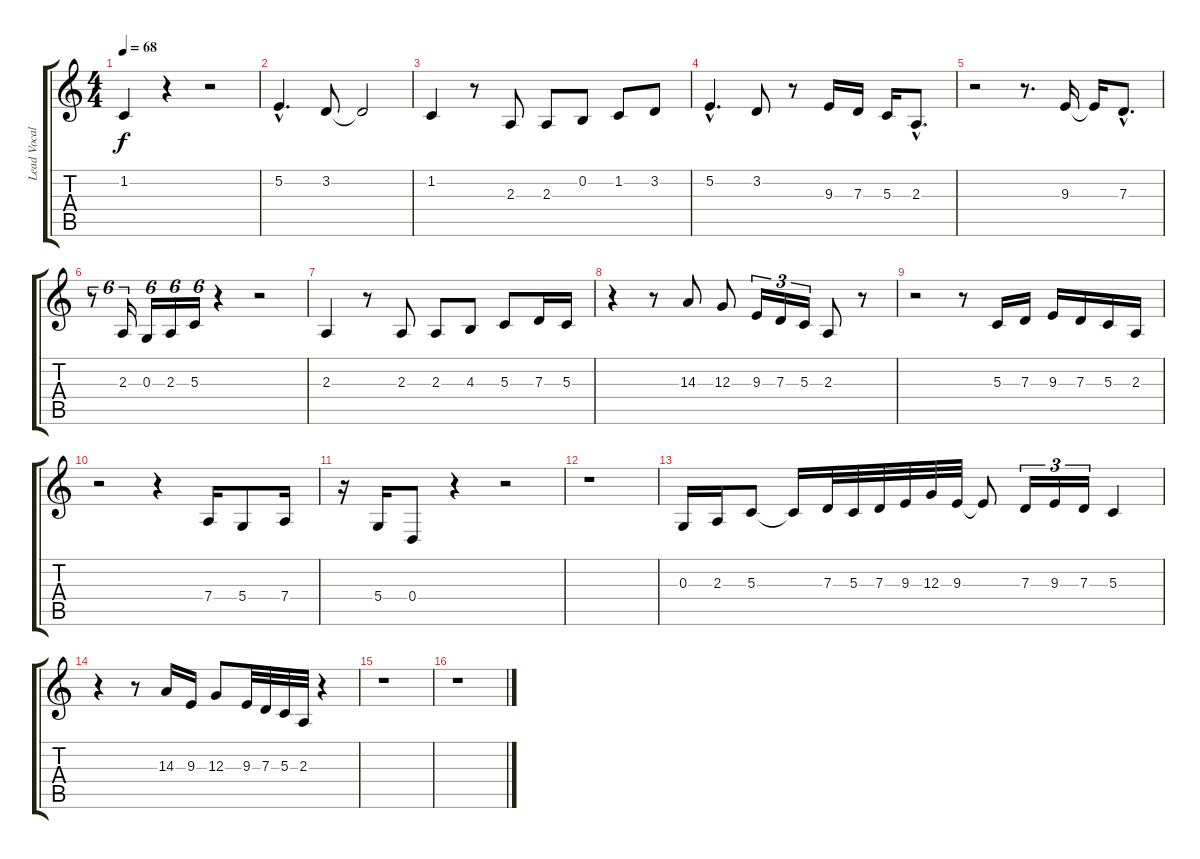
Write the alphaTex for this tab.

\track ("Lead Vocal" "Lead Vocal") {instrument tenorsax}
\staff {score tabs}
\tuning (E4 B3 G3 D3 A2 E2) {hide}
\ts (4 4)
\tempo 68
\clef g2
\ks c
1.2.4{dy f} r.4 r.2 |
5.2{hac}.4{d} 3.2.8 3.2{t}.2 |
1.2.4 r.8 2.3.8 2.3.8 0.2.8 1.2.8 3.2.8 |
5.2{hac}.4{d} 3.2.8 r.8 9.3.16 7.3.16 5.3.16 2.3{hac}.8{d} |
r.2 r.8{d} 9.3.16 9.3{t}.16 7.3{hac}.8{d} |
r.8{tu (6 4)} 2.3.16{tu (6 4)} 0.3.16{tu (6 4)} 2.3.16{tu (6 4)} 5.3.16{tu (6 4)} r.4 r.2 |
2.3.4 r.8 2.3.8 2.3.8 4.3.8 5.3.8 7.3.16 5.3.16 |
r.4 r.8 14.3.8 12.3.8 9.3.16{tu (3 2)} 7.3.16{tu (3 2)} 5.3.16{tu (3 2)} 2.3.8 r.8 |
r.2 r.8 5.3.16 7.3.16 9.3.16 7.3.16 5.3.16 2.3.16 |
r.2 r.4 7.4.16 5.4.8 7.4.16 |
r.16 5.4.16 0.4.8 r.4 r.2 |
r.1 |
0.3.16 2.3.16 5.3.8 5.3{t}.16 7.3.32 5.3.32 7.3.32 9.3.32 12.3.32 9.3.32 9.3{t}.8 7.3.16{tu (3 2)} 9.3.16{tu (3 2)} 7.3.16{tu (3 2)} 5.3.4 |
r.4 r.8 14.3.16 9.3.16 12.3.8 9.3.32 7.3.32 5.3.32 2.3.32 r.4 |
r.1 |
r.1
